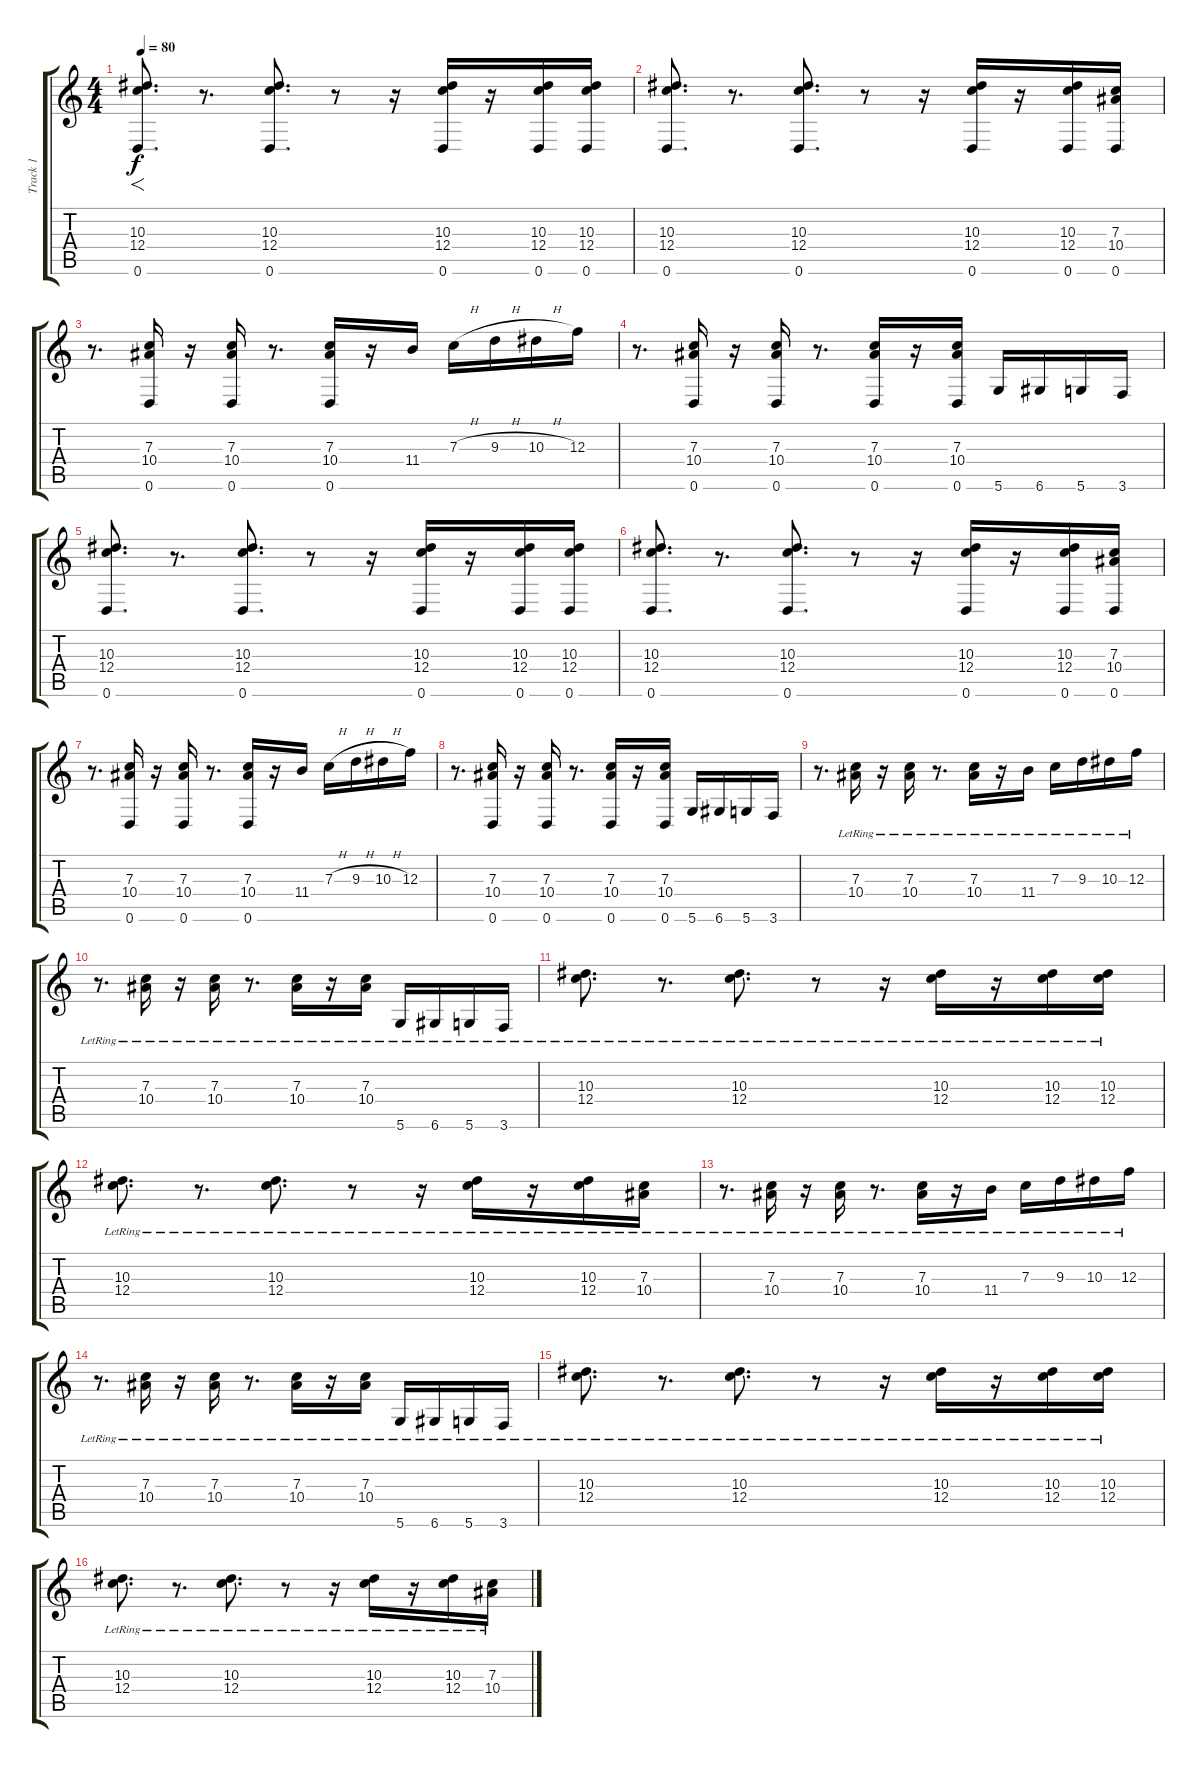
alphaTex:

\track ("Track 1" "Track 1") {instrument overdrivenguitar}
\staff {score tabs}
\tuning (D4 A3 F3 C3 G2 D2) {hide}
\ts (4 4)
\tempo 80
\clef g2
\ks c
(10.3 12.4 0.6).8{f d dy f} r.8{d} (10.3 12.4 0.6).8{d} r.8 r.16 (10.3 12.4 0.6).16 r.16 (10.3 12.4 0.6).16 (10.3 12.4 0.6).16 |
(10.3 12.4 0.6).8{d} r.8{d} (10.3 12.4 0.6).8{d} r.8 r.16 (10.3 12.4 0.6).16 r.16 (10.3 12.4 0.6).16 (7.3 10.4 0.6).16 |
r.8{d} (7.3 10.4 0.6).16 r.16 (7.3 10.4 0.6).16 r.8{d} (7.3 10.4 0.6).16 r.16 11.4.16 7.3{h}.16 9.3{h}.16 10.3{h}.16 12.3.16 |
r.8{d} (7.3 10.4 0.6).16 r.16 (7.3 10.4 0.6).16 r.8{d} (7.3 10.4 0.6).16 r.16 (7.3 10.4 0.6).16 5.6.16 6.6.16 5.6.16 3.6.16 |
(10.3 12.4 0.6).8{d} r.8{d} (10.3 12.4 0.6).8{d} r.8 r.16 (10.3 12.4 0.6).16 r.16 (10.3 12.4 0.6).16 (10.3 12.4 0.6).16 |
(10.3 12.4 0.6).8{d} r.8{d} (10.3 12.4 0.6).8{d} r.8 r.16 (10.3 12.4 0.6).16 r.16 (10.3 12.4 0.6).16 (7.3 10.4 0.6).16 |
r.8{d} (7.3 10.4 0.6).16 r.16 (7.3 10.4 0.6).16 r.8{d} (7.3 10.4 0.6).16 r.16 11.4.16 7.3{h}.16 9.3{h}.16 10.3{h}.16 12.3.16 |
r.8{d} (7.3 10.4 0.6).16 r.16 (7.3 10.4 0.6).16 r.8{d} (7.3 10.4 0.6).16 r.16 (7.3 10.4 0.6).16 5.6.16 6.6.16 5.6.16 3.6.16 |
r.8{d instrument electricguitarjazz} (7.3{lr} 10.4{lr}).16 r.16 (7.3{lr} 10.4{lr}).16 r.8{d} (7.3{lr} 10.4{lr}).16 r.16 11.4{lr}.16 7.3{lr}.16 9.3{lr}.16 10.3{lr}.16 12.3{lr}.16 |
r.8{d} (7.3{lr} 10.4{lr}).16 r.16 (7.3{lr} 10.4{lr}).16 r.8{d} (7.3{lr} 10.4{lr}).16 r.16 (7.3{lr} 10.4{lr}).16 5.6{lr}.16 6.6{lr}.16 5.6{lr}.16 3.6{lr}.16 |
(10.3{lr} 12.4{lr}).8{d} r.8{d} (10.3{lr} 12.4{lr}).8{d} r.8 r.16 (10.3{lr} 12.4{lr}).16 r.16 (10.3{lr} 12.4{lr}).16 (10.3{lr} 12.4{lr}).16 |
(10.3{lr} 12.4{lr}).8{d} r.8{d} (10.3{lr} 12.4{lr}).8{d} r.8 r.16 (10.3{lr} 12.4{lr}).16 r.16 (10.3{lr} 12.4{lr}).16 (7.3{lr} 10.4{lr}).16 |
r.8{d instrument electricguitarjazz} (7.3{lr} 10.4{lr}).16 r.16 (7.3{lr} 10.4{lr}).16 r.8{d} (7.3{lr} 10.4{lr}).16 r.16 11.4{lr}.16 7.3{lr}.16 9.3{lr}.16 10.3{lr}.16 12.3{lr}.16 |
r.8{d} (7.3{lr} 10.4{lr}).16 r.16 (7.3{lr} 10.4{lr}).16 r.8{d} (7.3{lr} 10.4{lr}).16 r.16 (7.3{lr} 10.4{lr}).16 5.6{lr}.16 6.6{lr}.16 5.6{lr}.16 3.6{lr}.16 |
(10.3{lr} 12.4{lr}).8{d} r.8{d} (10.3{lr} 12.4{lr}).8{d} r.8 r.16 (10.3{lr} 12.4{lr}).16 r.16 (10.3{lr} 12.4{lr}).16 (10.3{lr} 12.4{lr}).16 |
(10.3{lr} 12.4{lr}).8{d} r.8{d} (10.3{lr} 12.4{lr}).8{d} r.8 r.16 (10.3{lr} 12.4{lr}).16 r.16 (10.3{lr} 12.4{lr}).16 (7.3{lr} 10.4{lr}).16
